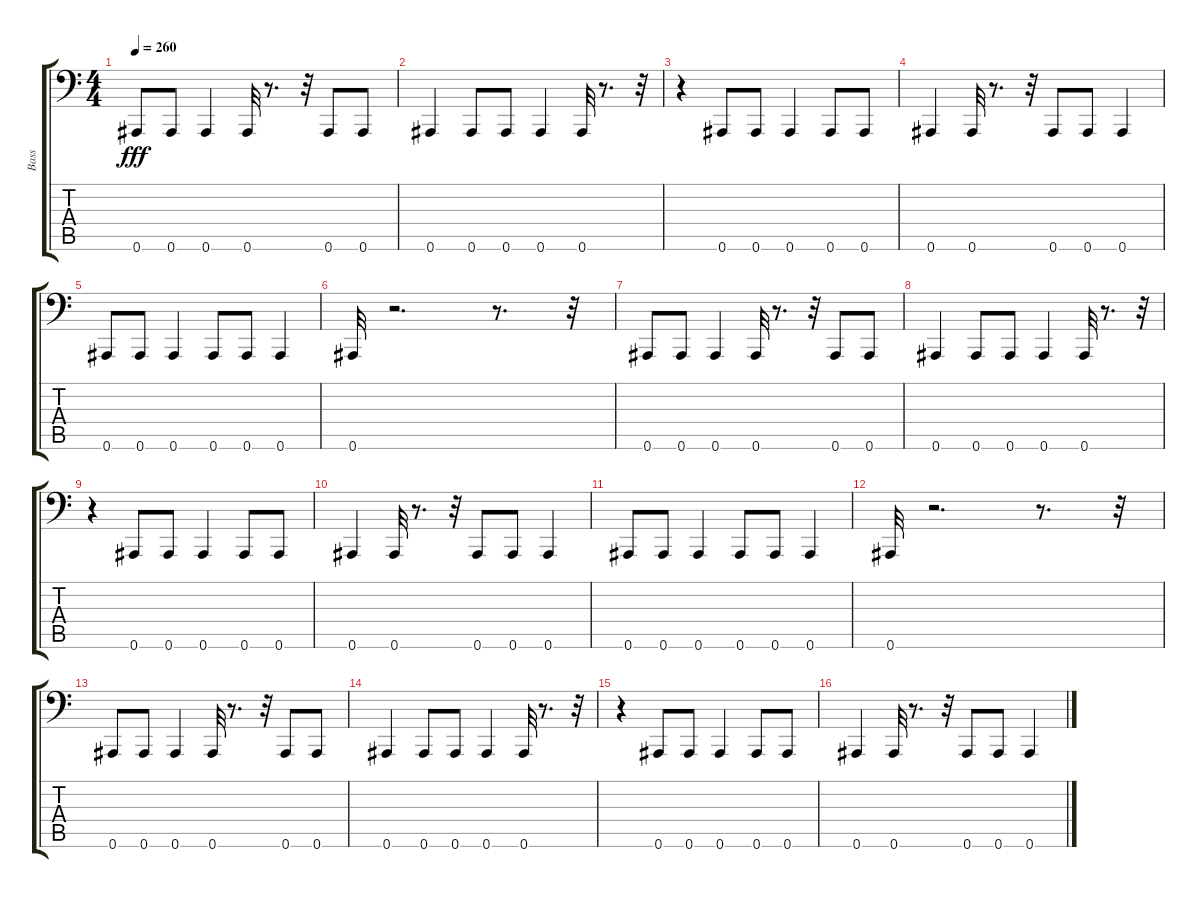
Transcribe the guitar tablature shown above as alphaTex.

\track ("Bass" "Bass") {instrument electricbasspick}
\staff {score tabs}
\tuning (C3 G2 Eb2 Bb1 F1 Bb0) {hide}
\ts (4 4)
\tempo 260
\clef f4
\ks c
0.6.8{dy fff} 0.6.8 0.6.4 0.6.32 r.8{d} r.32 0.6.8 0.6.8 |
0.6.4 0.6.8 0.6.8 0.6.4 0.6.32 r.8{d} r.32 |
r.4 0.6.8 0.6.8 0.6.4 0.6.8 0.6.8 |
0.6.4 0.6.32 r.8{d} r.32 0.6.8 0.6.8 0.6.4 |
0.6.8 0.6.8 0.6.4 0.6.8 0.6.8 0.6.4 |
0.6.32 r.2{d} r.8{d} r.32 |
0.6.8 0.6.8 0.6.4 0.6.32 r.8{d} r.32 0.6.8 0.6.8 |
0.6.4 0.6.8 0.6.8 0.6.4 0.6.32 r.8{d} r.32 |
r.4 0.6.8 0.6.8 0.6.4 0.6.8 0.6.8 |
0.6.4 0.6.32 r.8{d} r.32 0.6.8 0.6.8 0.6.4 |
0.6.8 0.6.8 0.6.4 0.6.8 0.6.8 0.6.4 |
0.6.32 r.2{d} r.8{d} r.32 |
0.6.8 0.6.8 0.6.4 0.6.32 r.8{d} r.32 0.6.8 0.6.8 |
0.6.4 0.6.8 0.6.8 0.6.4 0.6.32 r.8{d} r.32 |
r.4 0.6.8 0.6.8 0.6.4 0.6.8 0.6.8 |
0.6.4 0.6.32 r.8{d} r.32 0.6.8 0.6.8 0.6.4
